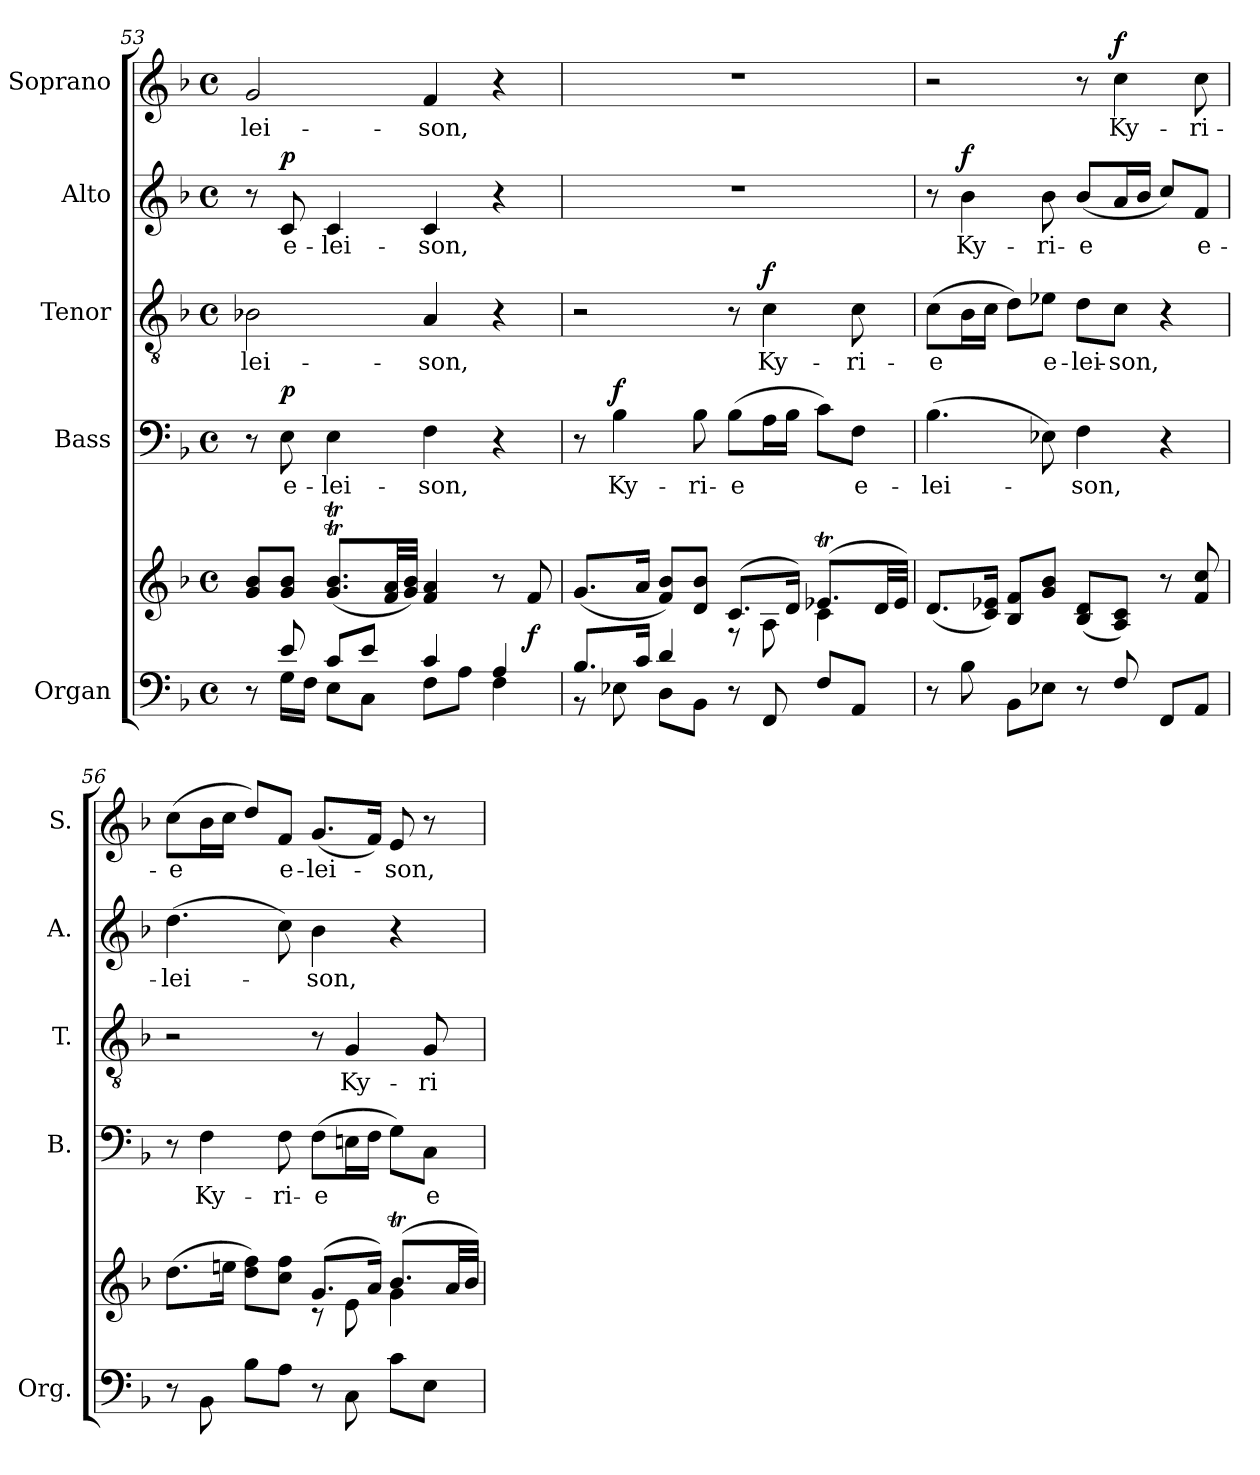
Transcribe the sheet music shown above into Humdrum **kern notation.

**kern	**kern	**dynam	**kern	**text	**dynam	**kern	**text	**dynam	**kern	**text	**dynam	**kern	**text	**dynam
*part5	*part5	*part5	*part4	*part4	*part4	*part3	*part3	*part3	*part2	*part2	*part2	*part1	*part1	*part1
*staff6	*staff5	*staff5/6	*staff4	*staff4	*staff4	*staff3	*staff3	*staff3	*staff2	*staff2	*staff2	*staff1	*staff1	*staff1
*I"Organ	*	*	*I"Bass	*	*	*I"Tenor	*	*	*I"Alto	*	*	*I"Soprano	*	*
*I'Org.	*	*	*I'B.	*	*	*I'T.	*	*	*I'A.	*	*	*I'S.	*	*
*clefF4	*clefG2	*	*clefF4	*	*	*clefGv2	*	*	*clefG2	*	*	*clefG2	*	*
*	*	*	*	*	*	*ITrd7c12	*	*	*	*	*	*	*	*
*k[b-]	*k[b-]	*	*k[b-]	*	*	*k[b-]	*	*	*k[b-]	*	*	*k[b-]	*	*
*F:	*F:	*	*F:	*	*	*F:	*	*	*F:	*	*	*F:	*	*
*M4/4	*M4/4	*	*M4/4	*	*	*M4/4	*	*	*M4/4	*	*	*M4/4	*	*
*met(c)	*met(c)	*	*met(c)	*	*	*met(c)	*	*	*met(c)	*	*	*met(c)	*	*
=53	=53	=53	=53	=53	=53	=53	=53	=53	=53	=53	=53	=53	=53	=53
*^	*	*	*	*	*	*	*	*	*	*	*	*	*	*
!	!	!	!	!	!	!	!	!LO:LY:b:color=#000000	!	!	!	!	!	!	!
!	!	!	!	!	!	!	!	!	!	!	!	!	!	!LO:LY:b:color=#000000	!
8r	8ryy	8gi/ 8b-i/L	.	8r	.	.	2BB-Xi\	-lei-	.	8r	.	.	2gi/	-lei-	.
!	!	!	!	!	!LO:LY:b:color=#000000	!	!	!	!	!	!	!	!	!	!
!	!	!	!	!	!	!	!	!	!	!	!LO:LY:b:color=#000000	!	!	!	!
8ei/	16Gi\LL	8gi/ 8b-i/J	.	8Ei\	e-	p	.	.	.	8ci/	e-	p	.	.	.
.	16Fi\JJ	.	.	.	.	.	.	.	.	.	.	.	.	.	.
!	!	!	!	!	!LO:LY:b:color=#000000	!	!	!	!	!	!	!	!	!	!
!	!	!	!	!	!	!	!	!	!	!	!LO:LY:b:color=#000000	!	!	!	!
8ci/L	8Ei\L	(8.giT/ 8.b-iT/L	.	4Ei\	-lei-	.	.	.	.	4ci/	-lei-	.	.	.	.
8ei/J	8Ci\J	.	.	.	.	.	.	.	.	.	.	.	.	.	.
.	.	32fi/ 32ai/LL	.	.	.	.	.	.	.	.	.	.	.	.	.
.	.	32gi/ 32b-i/JJJ)	.	.	.	.	.	.	.	.	.	.	.	.	.
!	!	!	!	!	!LO:LY:b:color=#000000	!	!	!	!	!	!	!	!	!	!
!	!	!	!	!	!	!	!	!LO:LY:b:color=#000000	!	!	!	!	!	!	!
!	!	!	!	!	!	!	!	!	!	!	!LO:LY:b:color=#000000	!	!	!	!
!	!	!	!	!	!	!	!	!	!	!	!	!	!	!LO:LY:b:color=#000000	!
4ci/	8Fi\L	4fi/ 4ai	.	4Fi\	-son,	.	4AAi/	-son,	.	4ci/	-son,	.	4fi/	-son,	.
.	8Ai\J	.	.	.	.	.	.	.	.	.	.	.	.	.	.
4Ai/	4Fi\	8r	.	4r	.	.	4r	.	.	4r	.	.	4r	.	.
.	.	8fi/	f	.	.	.	.	.	.	.	.	.	.	.	.
=54	=54	=54	=54	=54	=54	=54	=54	=54	=54	=54	=54	=54	=54	=54	=54
*	*	*^	*	*	*	*	*	*	*	*	*	*	*	*	*
8.B-i/L	8r	(8.gi/L	2ryy	.	8r	.	.	2r	.	.	1r	.	.	1r	.	.
!	!	!	!	!	!	!LO:LY:b:color=#000000	!	!	!	!	!	!	!	!	!	!
.	8E-Xi\	.	.	.	4B-i\	Ky-	f	.	.	.	.	.	.	.	.	.
16ci/Jk	.	16ai/Jk	.	.	.	.	.	.	.	.	.	.	.	.	.	.
4di/	8Di\L	8fi/ 8b-i/L)	.	.	.	.	.	.	.	.	.	.	.	.	.	.
!	!	!	!	!	!	!LO:LY:b:color=#000000	!	!	!	!	!	!	!	!	!	!
.	8BB-i\J	8di/ 8b-i/J	.	.	8B-i\	-ri-	.	.	.	.	.	.	.	.	.	.
!	!	!	!	!	!	!LO:LY:b:color=#000000	!	!	!	!	!	!	!	!	!	!
8r	2ryy	(8.ci/L	8r	.	(8B-i\L	-e	.	8r	.	.	.	.	.	.	.	.
!	!	!	!	!	!	!	!	!	!LO:LY:b:color=#000000	!	!	!	!	!	!	!
8FFi/	.	.	8Ai\	.	16Ai\L	.	.	4Ci\	Ky-	f	.	.	.	.	.	.
.	.	16di/Jk)	.	.	16B-i\JJ	.	.	.	.	.	.	.	.	.	.	.
8Fi/L	.	(8.e-XTi/L	4ci\	.	8ci\L)	.	.	.	.	.	.	.	.	.	.	.
!	!	!	!	!	!	!LO:LY:b:color=#000000	!	!	!	!	!	!	!	!	!	!
!	!	!	!	!	!	!	!	!	!LO:LY:b:color=#000000	!	!	!	!	!	!	!
8AAi/J	.	.	.	.	8Fi\J	e-	.	8Ci\	-ri-	.	.	.	.	.	.	.
.	.	32di/LL	.	.	.	.	.	.	.	.	.	.	.	.	.	.
.	.	32e-i/JJJ)	.	.	.	.	.	.	.	.	.	.	.	.	.	.
*v	*v	*	*	*	*	*	*	*	*	*	*	*	*	*	*	*
*	*v	*v	*	*	*	*	*	*	*	*	*	*	*	*	*
=55	=55	=55	=55	=55	=55	=55	=55	=55	=55	=55	=55	=55	=55	=55
!	!	!	!	!LO:LY:b:color=#000000	!	!	!	!	!	!	!	!	!	!
!	!	!	!	!	!	!	!LO:LY:b:color=#000000	!	!	!	!	!	!	!
8r	(8.di/L	.	(4.B-i\	-lei-	.	(8Ci\L	-e	.	8r	.	.	2r	.	.
!	!	!	!	!	!	!	!	!	!	!LO:LY:b:color=#000000	!	!	!	!
8B-i\	.	.	.	.	.	16BB-i\L	.	.	4b-i\	Ky-	f	.	.	.
.	16ci/ 16e-Xi/Jk)	.	.	.	.	16Ci\JJ	.	.	.	.	.	.	.	.
8BB-i\L	8B-i/ 8fi/L	.	.	.	.	8Di\L)	.	.	.	.	.	.	.	.
!	!	!	!	!	!	!	!LO:LY:b:color=#000000	!	!	!	!	!	!	!
!	!	!	!	!	!	!	!	!	!	!LO:LY:b:color=#000000	!	!	!	!
8E-Xi\J	8gi/ 8b-i/J	.	8E-Xi\)	.	.	8E-Xi\J	e-	.	8b-i\	-ri-	.	.	.	.
!	!	!	!	!LO:LY:b:color=#000000	!	!	!	!	!	!	!	!	!	!
!	!	!	!	!	!	!	!LO:LY:b:color=#000000	!	!	!	!	!	!	!
!	!	!	!	!	!	!	!	!	!	!LO:LY:b:color=#000000	!	!	!	!
8r	(8B-i/ 8di/L	.	4Fi\	-son,	.	8Di\L	-lei-	.	(8b-i/L	-e	.	8r	.	.
!	!	!	!	!	!	!	!LO:LY:b:color=#000000	!	!	!	!	!	!	!
!	!	!	!	!	!	!	!	!	!	!	!	!	!LO:LY:b:color=#000000	!
8Fi/	8Ai/ 8ci/J)	.	.	.	.	8Ci\J	-son,	.	16ai/L	.	.	4cci\	Ky-	f
.	.	.	.	.	.	.	.	.	16b-i/JJ	.	.	.	.	.
8FFi/L	8r	.	4r	.	.	4r	.	.	8cci/L)	.	.	.	.	.
!	!	!	!	!	!	!	!	!	!	!LO:LY:b:color=#000000	!	!	!	!
!	!	!	!	!	!	!	!	!	!	!	!	!	!LO:LY:b:color=#000000	!
8AAi/J	8fi/ 8cci	.	.	.	.	.	.	.	8fi/J	e-	.	8cci\	-ri-	.
!!LO:PB:g=z
=56	=56	=56	=56	=56	=56	=56	=56	=56	=56	=56	=56	=56	=56	=56
*	*^	*	*	*	*	*	*	*	*	*	*	*	*	*
!	!	!	!	!	!	!	!	!	!	!	!LO:LY:b:color=#000000	!	!	!	!
!	!	!	!	!	!	!	!	!	!	!	!	!	!	!LO:LY:b:color=#000000	!
8r	(8.ddi\L	2ryy	.	8r	.	.	2r	.	.	(4.ddi\	-lei-	.	(8cci\L	-e	.
!	!	!	!	!	!LO:LY:b:color=#000000	!	!	!	!	!	!	!	!	!	!
8BB-i\	.	.	.	4Fi\	Ky-	.	.	.	.	.	.	.	16b-i\L	.	.
.	16eeni\Jk	.	.	.	.	.	.	.	.	.	.	.	16cci\JJ	.	.
8B-i\L	8ddi\ 8ffi\L)	.	.	.	.	.	.	.	.	.	.	.	8ddi/L)	.	.
!	!	!	!	!	!LO:LY:b:color=#000000	!	!	!	!	!	!	!	!	!	!
!	!	!	!	!	!	!	!	!	!	!	!	!	!	!LO:LY:b:color=#000000	!
8Ai\J	8cci\ 8ffi\J	.	.	8Fi\	-ri-	.	.	.	.	8cci\)	.	.	8fi/J	e-	.
!	!	!	!	!	!LO:LY:b:color=#000000	!	!	!	!	!	!	!	!	!	!
!	!	!	!	!	!	!	!	!	!	!	!LO:LY:b:color=#000000	!	!	!	!
!	!	!	!	!	!	!	!	!	!	!	!	!	!	!LO:LY:b:color=#000000	!
8r	(8.gi/L	8r	.	(8Fi\L	-e	.	8r	.	.	4b-i\	-son,	.	(8.gi/L	-lei-	.
!	!	!	!	!	!	!	!	!LO:LY:b:color=#000000	!	!	!	!	!	!	!
8Ci\	.	8ei\	.	16Eni\L	.	.	4GGi/	Ky-	.	.	.	.	.	.	.
.	16ai/Jk)	.	.	16Fi\JJ	.	.	.	.	.	.	.	.	16fi/Jk)	.	.
!	!	!	!	!	!	!	!	!	!	!	!	!	!	!LO:LY:b:color=#000000	!
8ci\L	(8.b-Ti/L	4gi\	.	8Gi\L)	.	.	.	.	.	4r	.	.	8ei/	-son,	.
!	!	!	!	!	!LO:LY:b:color=#000000	!	!	!	!	!	!	!	!	!	!
!	!	!	!	!	!	!	!	!LO:LY:b:color=#000000	!	!	!	!	!	!	!
8Ei\J	.	.	.	8Ci\J	e-	.	8GGi/	-ri-	.	.	.	.	8r	.	.
.	32ai/LL	.	.	.	.	.	.	.	.	.	.	.	.	.	.
.	32b-i/JJJ)	.	.	.	.	.	.	.	.	.	.	.	.	.	.
*	*v	*v	*	*	*	*	*	*	*	*	*	*	*	*	*
=	=	=	=	=	=	=	=	=	=	=	=	=	=	=
*-	*-	*-	*-	*-	*-	*-	*-	*-	*-	*-	*-	*-	*-	*-
